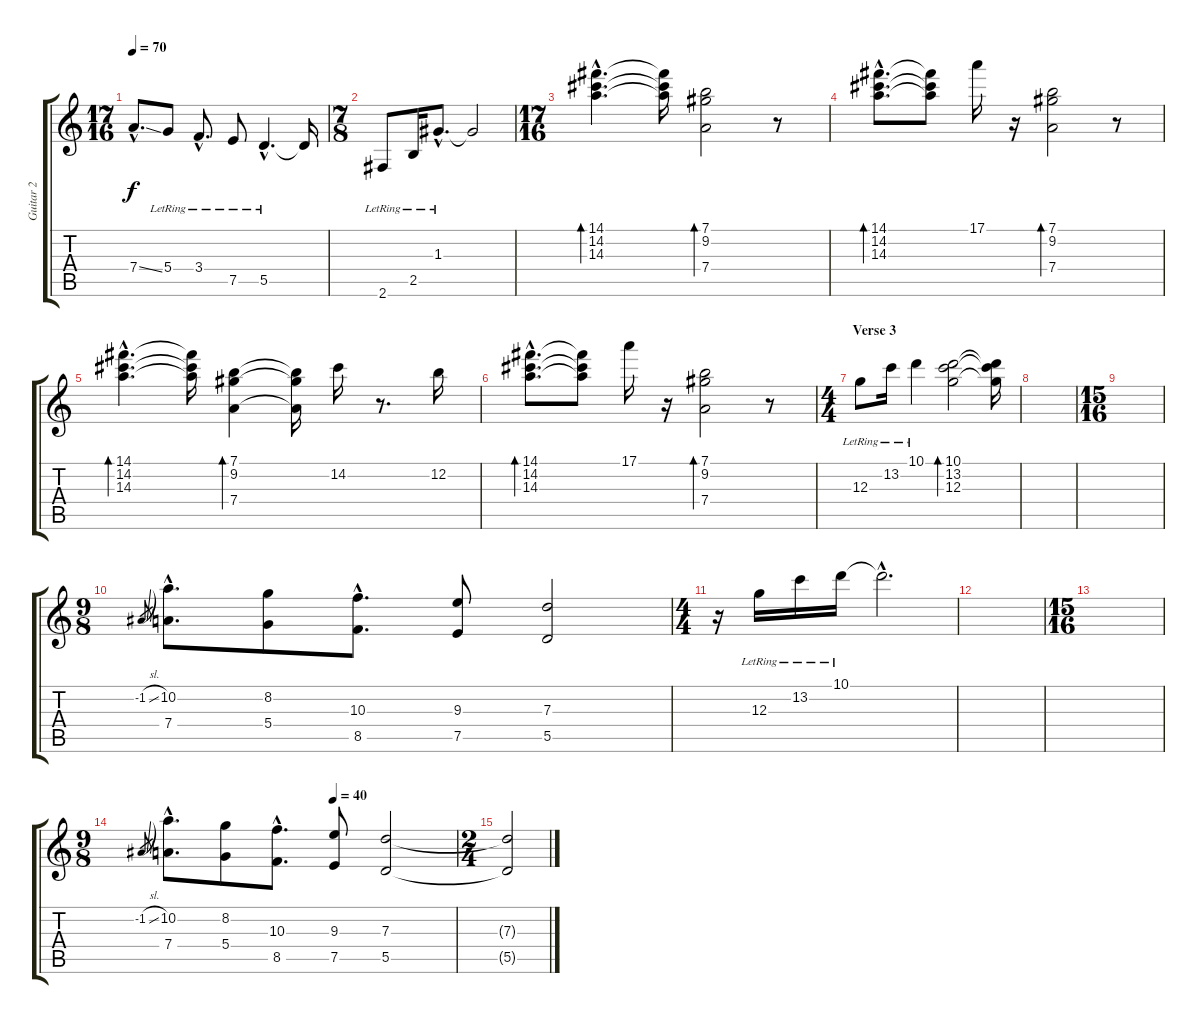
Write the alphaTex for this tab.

\track ("Guitar 2" "Guitar 2") {instrument electricguitarjazz}
\staff {score tabs}
\tuning (E4 B3 G3 D3 A2 E2) {hide}
\ts (17 16)
\tempo 70
\clef g2
\ks c
7.4{ss hac}.8{d dy f} 5.4{lr}.8 3.4{hac lr}.8{d} 7.5{lr}.8 5.5{hac lr}.4{d} 5.5{t}.16 |
\ts (7 8)
2.6{lr}.8 2.5{lr}.16 1.3{hac lr}.8{d} 1.3{t}.2 |
\ts (17 16)
(14.1{hac} 14.2{hac} 14.3{hac}).4{d bd 240} (14.1{t} 14.2{t} 14.3{t}).16 (7.1 9.2 7.4).2{bd 240} r.8 |
(14.1{hac} 14.2{hac} 14.3{hac}).8{d bd 240} (14.1{t} 14.2{t} 14.3{t}).8 17.1.16 r.16 (7.1 9.2 7.4).2{bd 240} r.8 |
(14.1{hac} 14.2{hac} 14.3{hac}).4{d bd 240} (14.1{t} 14.2{t} 14.3{t}).16 (7.1 9.2 7.4).4{bd 240} (7.1{t} 9.2{t} 7.4{t}).16 14.2.16 r.8{d} 12.2.16 |
(14.1{hac} 14.2{hac} 14.3{hac}).8{d bd 240} (14.1{t} 14.2{t} 14.3{t}).8 17.1.16 r.16 (7.1 9.2 7.4).2{bd 240} r.8 |
\ts (4 4)
\section ("" "Verse 3")
12.3{lr}.8 13.2{lr}.16 10.1{lr}.4 (10.1 13.2 12.3).2{bd 240} (10.1{t} 13.2{t} 12.3{t}).16 |
|
\ts (15 16)
|
\ts (9 8)
-1.2{sl}.8{gr} (10.2{hac} 7.4{hac}).8{d} (8.2 5.4).8 (10.3{hac} 8.5{hac}).8{d} (9.3 7.5).8 (7.3 5.5).2 |
\ts (4 4)
r.16 12.3{lr}.16 13.2{lr}.16 10.1{lr}.16 10.1{hac t}.2{d} |
|
\ts (15 16)
|
\ts (9 8)
\tempo (40 0.6111111111111112)
-1.2{sl}.8{gr} (10.2{hac} 7.4{hac}).8{d} (8.2 5.4).8 (10.3{hac} 8.5{hac}).8{d} (9.3 7.5).8 (7.3 5.5).2 |
\ts (2 4)
(7.3{t} 5.5{t}).2
